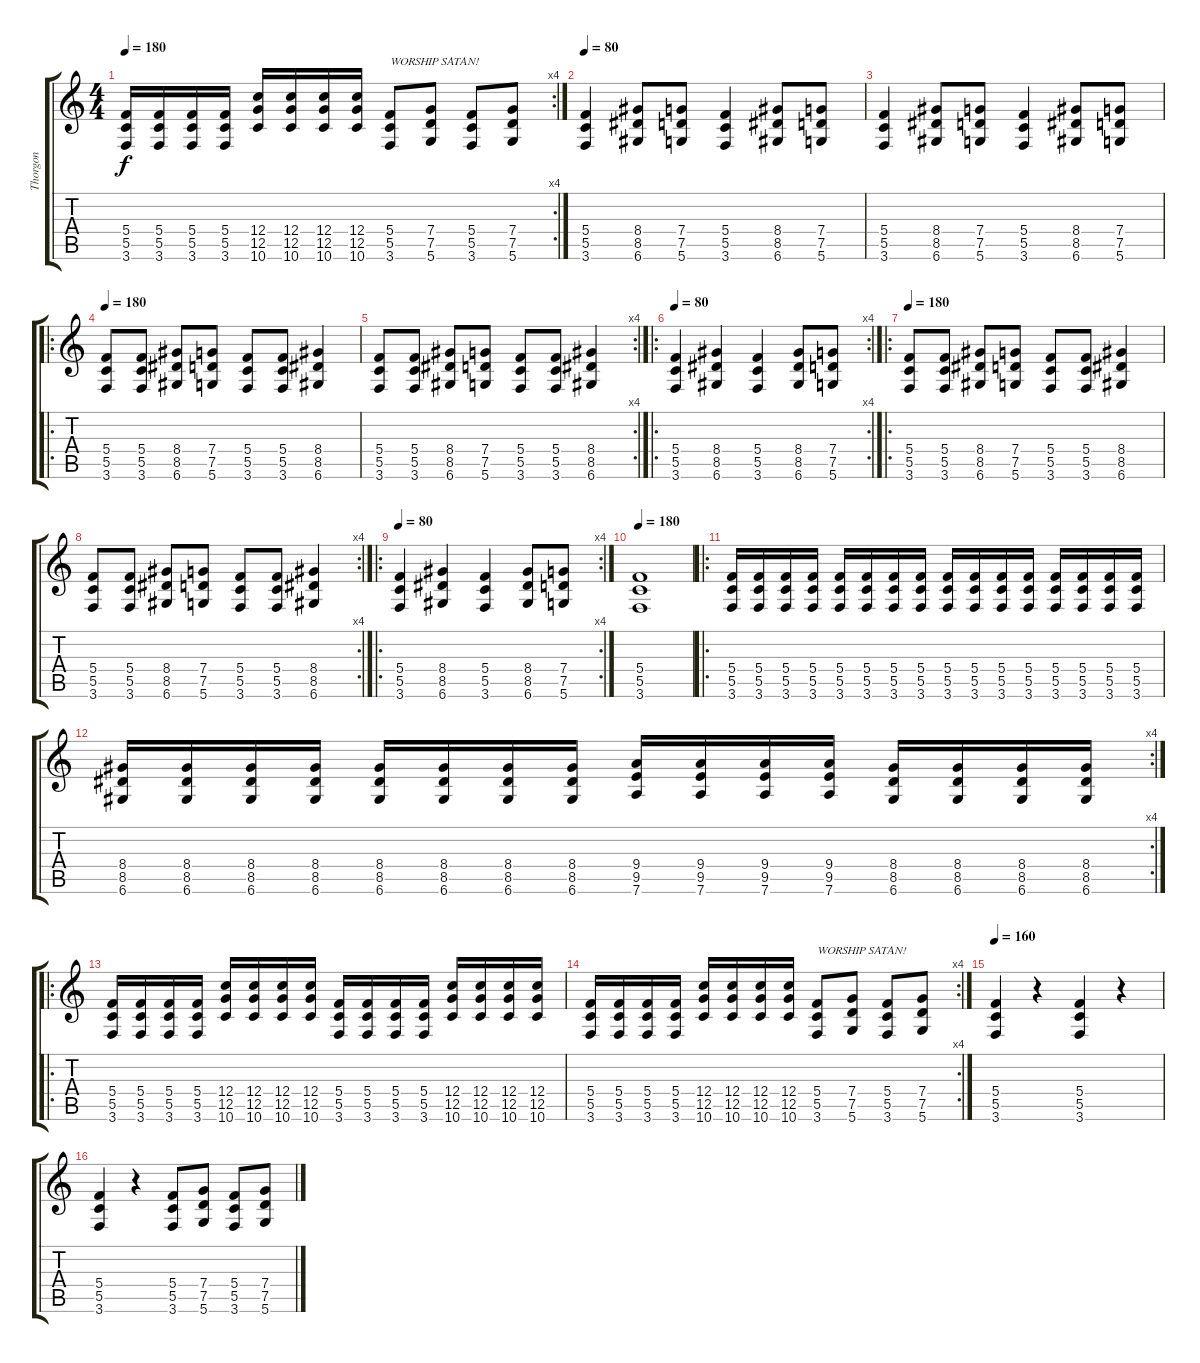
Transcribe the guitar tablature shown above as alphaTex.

\track ("Thorgon" "Thorgon") {instrument distortionguitar}
\staff {score tabs}
\tuning (D4 A3 F3 C3 G2 D2) {hide}
\rc 4
\ts (4 4)
\tempo 180
\clef g2
\ks c
(5.4 5.5 3.6).16{dy f} (5.4 5.5 3.6).16 (5.4 5.5 3.6).16 (5.4 5.5 3.6).16 (12.4 12.5 10.6).16 (12.4 12.5 10.6).16 (12.4 12.5 10.6).16 (12.4 12.5 10.6).16 (5.4 5.5 3.6).8{txt "WORSHIP SATAN!"} (7.4 7.5 5.6).8 (5.4 5.5 3.6).8 (7.4 7.5 5.6).8 |
\tempo 80
(5.4 5.5 3.6).4 (8.4 8.5 6.6).8 (7.4 7.5 5.6).8 (5.4 5.5 3.6).4 (8.4 8.5 6.6).8 (7.4 7.5 5.6).8 |
(5.4 5.5 3.6).4 (8.4 8.5 6.6).8 (7.4 7.5 5.6).8 (5.4 5.5 3.6).4 (8.4 8.5 6.6).8 (7.4 7.5 5.6).8 |
\ro
\tempo 180
(5.4 5.5 3.6).8 (5.4 5.5 3.6).8 (8.4 8.5 6.6).8 (7.4 7.5 5.6).8 (5.4 5.5 3.6).8 (5.4 5.5 3.6).8 (8.4 8.5 6.6).4 |
\rc 4
(5.4 5.5 3.6).8 (5.4 5.5 3.6).8 (8.4 8.5 6.6).8 (7.4 7.5 5.6).8 (5.4 5.5 3.6).8 (5.4 5.5 3.6).8 (8.4 8.5 6.6).4 |
\ro
\rc 4
\tempo 80
(5.4 5.5 3.6).4 (8.4 8.5 6.6).4 (5.4 5.5 3.6).4 (8.4 8.5 6.6).8 (7.4 7.5 5.6).8 |
\ro
\tempo 180
(5.4 5.5 3.6).8 (5.4 5.5 3.6).8 (8.4 8.5 6.6).8 (7.4 7.5 5.6).8 (5.4 5.5 3.6).8 (5.4 5.5 3.6).8 (8.4 8.5 6.6).4 |
\rc 4
(5.4 5.5 3.6).8 (5.4 5.5 3.6).8 (8.4 8.5 6.6).8 (7.4 7.5 5.6).8 (5.4 5.5 3.6).8 (5.4 5.5 3.6).8 (8.4 8.5 6.6).4 |
\ro
\rc 4
\tempo 80
(5.4 5.5 3.6).4 (8.4 8.5 6.6).4 (5.4 5.5 3.6).4 (8.4 8.5 6.6).8 (7.4 7.5 5.6).8 |
\tempo 180
(5.4 5.5 3.6).1 |
\ro
(5.4 5.5 3.6).16 (5.4 5.5 3.6).16 (5.4 5.5 3.6).16 (5.4 5.5 3.6).16 (5.4 5.5 3.6).16 (5.4 5.5 3.6).16 (5.4 5.5 3.6).16 (5.4 5.5 3.6).16 (5.4 5.5 3.6).16 (5.4 5.5 3.6).16 (5.4 5.5 3.6).16 (5.4 5.5 3.6).16 (5.4 5.5 3.6).16 (5.4 5.5 3.6).16 (5.4 5.5 3.6).16 (5.4 5.5 3.6).16 |
\rc 4
(8.4 8.5 6.6).16 (8.4 8.5 6.6).16 (8.4 8.5 6.6).16 (8.4 8.5 6.6).16 (8.4 8.5 6.6).16 (8.4 8.5 6.6).16 (8.4 8.5 6.6).16 (8.4 8.5 6.6).16 (9.4 9.5 7.6).16 (9.4 9.5 7.6).16 (9.4 9.5 7.6).16 (9.4 9.5 7.6).16 (8.4 8.5 6.6).16 (8.4 8.5 6.6).16 (8.4 8.5 6.6).16 (8.4 8.5 6.6).16 |
\ro
(5.4 5.5 3.6).16 (5.4 5.5 3.6).16 (5.4 5.5 3.6).16 (5.4 5.5 3.6).16 (12.4 12.5 10.6).16 (12.4 12.5 10.6).16 (12.4 12.5 10.6).16 (12.4 12.5 10.6).16 (5.4 5.5 3.6).16 (5.4 5.5 3.6).16 (5.4 5.5 3.6).16 (5.4 5.5 3.6).16 (12.4 12.5 10.6).16 (12.4 12.5 10.6).16 (12.4 12.5 10.6).16 (12.4 12.5 10.6).16 |
\rc 4
(5.4 5.5 3.6).16 (5.4 5.5 3.6).16 (5.4 5.5 3.6).16 (5.4 5.5 3.6).16 (12.4 12.5 10.6).16 (12.4 12.5 10.6).16 (12.4 12.5 10.6).16 (12.4 12.5 10.6).16 (5.4 5.5 3.6).8{txt "WORSHIP SATAN!"} (7.4 7.5 5.6).8 (5.4 5.5 3.6).8 (7.4 7.5 5.6).8 |
\tempo 160
(5.4 5.5 3.6).4 r.4 (5.4 5.5 3.6).4 r.4 |
(5.4 5.5 3.6).4 r.4 (5.4 5.5 3.6).8 (7.4 7.5 5.6).8 (5.4 5.5 3.6).8 (7.4 7.5 5.6).8
